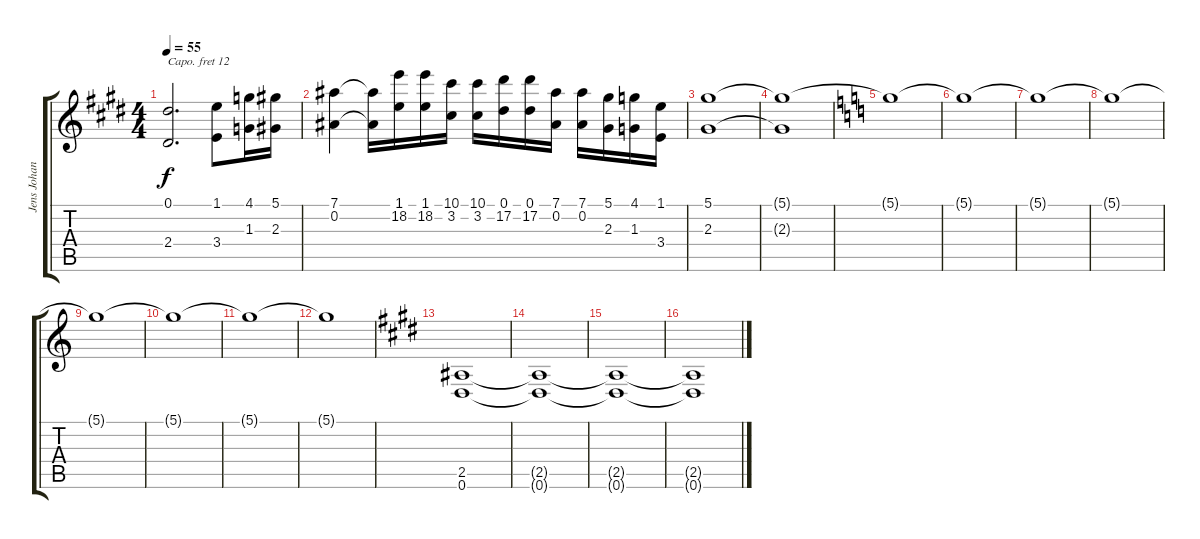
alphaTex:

\track ("Jens Johansson I" "Jens Johan") {instrument stringensemble1}
\staff {score tabs}
\capo 12
\tuning (Eb4 Bb3 Gb3 Db3 Ab2 Eb2) {hide}
\ts (4 4)
\tempo 55
\clef g2
\ks e
(0.1 2.4).2{d dy f} (1.1 3.4).8 (4.1 1.3).16 (5.1 2.3).16 |
(7.1 0.2).4 (7.1{t} 0.2{t}).16 (1.1 18.2).16 (1.1 18.2).16 (10.1 3.2).16 (10.1 3.2).16 (0.1 17.2).16 (0.1 17.2).16 (7.1 0.2).16 (7.1 0.2).16 (5.1 2.3).16 (4.1 1.3).16 (1.1 3.4).16 |
(5.1 2.3).1{volume 11} |
(5.1{t} 2.3{t}).1 |
\ks c
5.1{t}.1 |
5.1{t}.1 |
5.1{t}.1 |
5.1{t}.1 |
5.1{t}.1 |
5.1{t}.1 |
5.1{t}.1 |
5.1{t}.1 |
\ks e
(2.5 0.6).1{instrument choiraahs} |
(2.5{t} 0.6{t}).1 |
(2.5{t} 0.6{t}).1 |
(2.5{t} 0.6{t}).1
